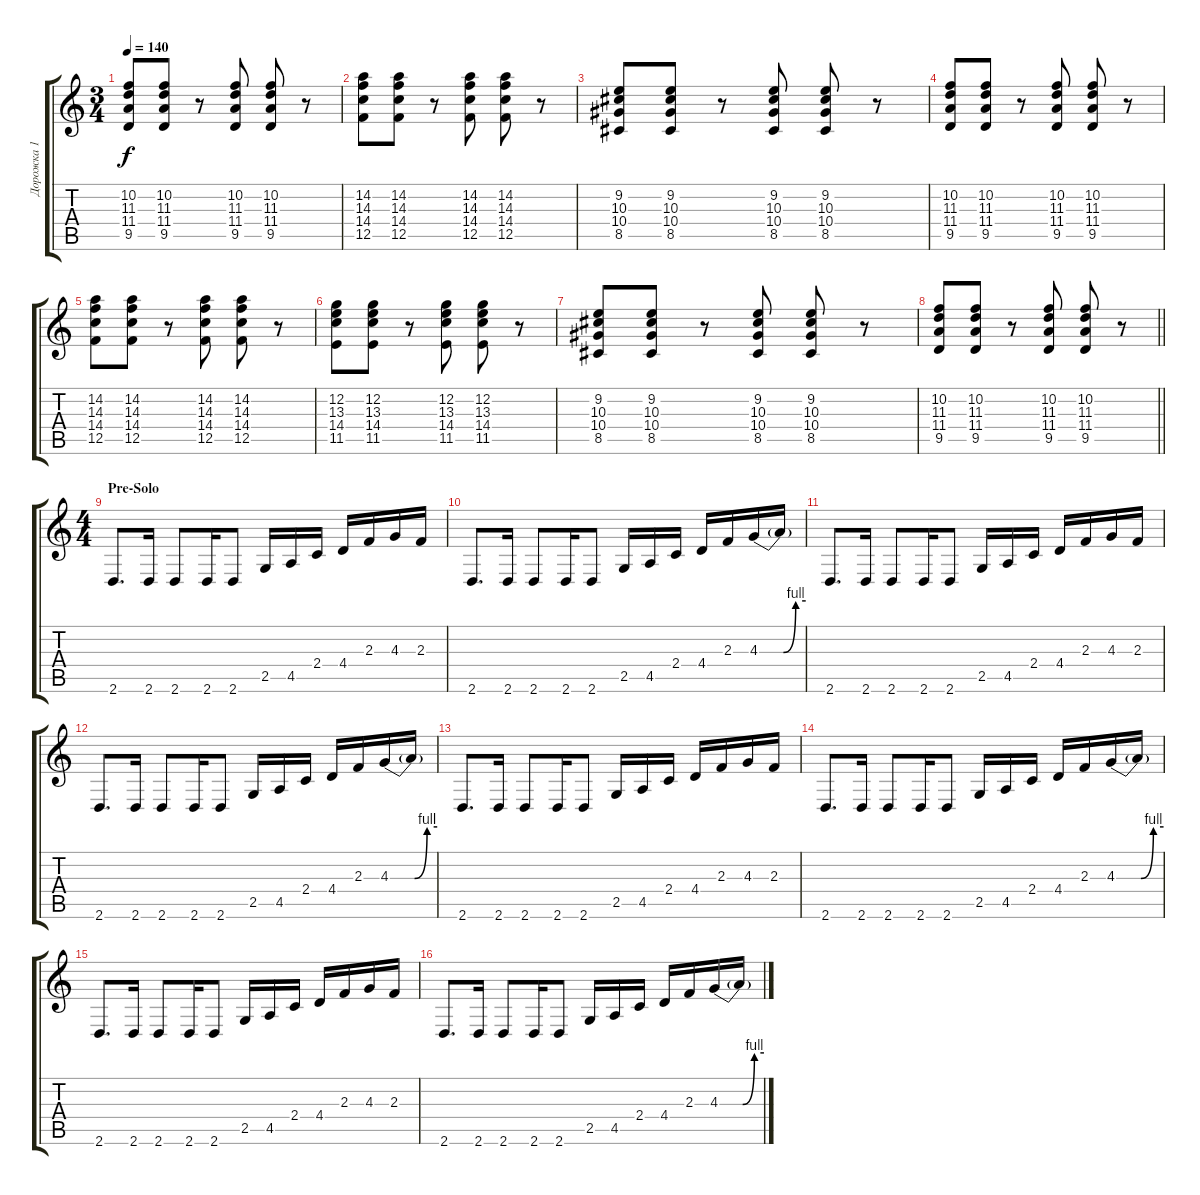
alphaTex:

\track ("Дорожка 1" "Дорожка 1") {instrument distortionguitar}
\staff {score tabs}
\tuning (C4 G3 Eb3 Bb2 F2 C2) {hide}
\ts (3 4)
\tempo 140
\clef g2
\ks c
(10.2 11.3 11.4 9.5).8{dy f} (10.2 11.3 11.4 9.5).8 r.8 (10.2 11.3 11.4 9.5).8 (10.2 11.3 11.4 9.5).8 r.8 |
(14.2 14.3 14.4 12.5).8 (14.2 14.3 14.4 12.5).8 r.8 (14.2 14.3 14.4 12.5).8 (14.2 14.3 14.4 12.5).8 r.8 |
(9.2 10.3 10.4 8.5).8 (9.2 10.3 10.4 8.5).8 r.8 (9.2 10.3 10.4 8.5).8 (9.2 10.3 10.4 8.5).8 r.8 |
(10.2 11.3 11.4 9.5).8 (10.2 11.3 11.4 9.5).8 r.8 (10.2 11.3 11.4 9.5).8 (10.2 11.3 11.4 9.5).8 r.8 |
(14.2 14.3 14.4 12.5).8 (14.2 14.3 14.4 12.5).8 r.8 (14.2 14.3 14.4 12.5).8 (14.2 14.3 14.4 12.5).8 r.8 |
(12.2 13.3 14.4 11.5).8 (12.2 13.3 14.4 11.5).8 r.8 (12.2 13.3 14.4 11.5).8 (12.2 13.3 14.4 11.5).8 r.8 |
(9.2 10.3 10.4 8.5).8 (9.2 10.3 10.4 8.5).8 r.8 (9.2 10.3 10.4 8.5).8 (9.2 10.3 10.4 8.5).8 r.8 |
\barLineRight lightlight
(10.2 11.3 11.4 9.5).8 (10.2 11.3 11.4 9.5).8 r.8 (10.2 11.3 11.4 9.5).8 (10.2 11.3 11.4 9.5).8 r.8 |
\ts (4 4)
\section ("" "Pre-Solo")
2.6.8{d} 2.6.16 2.6.8 2.6.16 2.6.8 2.5.16 4.5.16 2.4.16 4.4.16 2.3.16 4.3.16 2.3.16 |
2.6.8{d} 2.6.16 2.6.8 2.6.16 2.6.8 2.5.16 4.5.16 2.4.16 4.4.16 2.3.16 4.3{be (custom 0 0 31 0 47 4 60 4)}.16 4.3{t}.16 |
2.6.8{d} 2.6.16 2.6.8 2.6.16 2.6.8 2.5.16 4.5.16 2.4.16 4.4.16 2.3.16 4.3.16 2.3.16 |
2.6.8{d} 2.6.16 2.6.8 2.6.16 2.6.8 2.5.16 4.5.16 2.4.16 4.4.16 2.3.16 4.3{be (custom 0 0 31 0 47 4 60 4)}.16 4.3{t}.16 |
2.6.8{d} 2.6.16 2.6.8 2.6.16 2.6.8 2.5.16 4.5.16 2.4.16 4.4.16 2.3.16 4.3.16 2.3.16 |
2.6.8{d} 2.6.16 2.6.8 2.6.16 2.6.8 2.5.16 4.5.16 2.4.16 4.4.16 2.3.16 4.3{be (custom 0 0 31 0 47 4 60 4)}.16 4.3{t}.16 |
2.6.8{d} 2.6.16 2.6.8 2.6.16 2.6.8 2.5.16 4.5.16 2.4.16 4.4.16 2.3.16 4.3.16 2.3.16 |
2.6.8{d} 2.6.16 2.6.8 2.6.16 2.6.8 2.5.16 4.5.16 2.4.16 4.4.16 2.3.16 4.3{be (custom 0 0 31 0 47 4 60 4)}.16 4.3{t}.16
